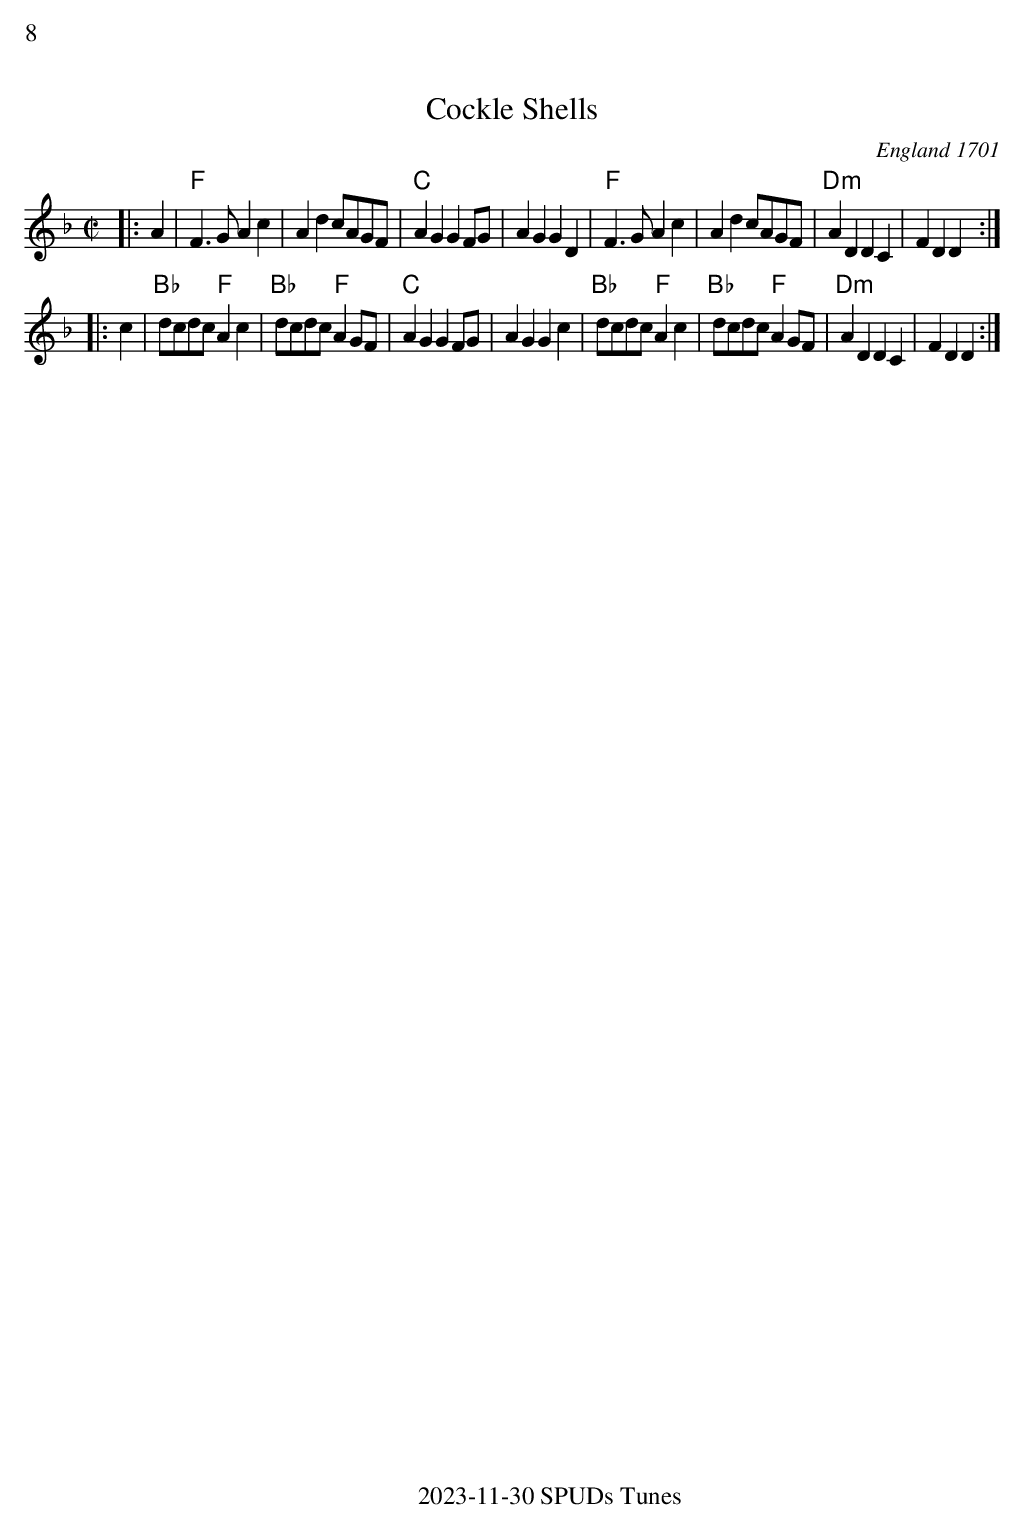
X:1
%%text 8
T:Cockle Shells
M:C|
L:1/8
O:England 1701
K:F
|:A2|"F"F3GA2c2|A2d2cAGF|"C"A2G2G2FG|A2G2G2D2|\
"F"F3GA2c2|A2d2cAGF|"Dm"A2D2D2C2|F2D2D2:|
|:c2|"Bb"dcdc"F"A2c2|"Bb"dcdc"F"A2GF|"C"A2G2G2FG|A2G2G2c2|\
"Bb"dcdc"F"A2c2|"Bb"dcdc"F"A2GF|"Dm"A2D2D2C2|F2D2D2:|
